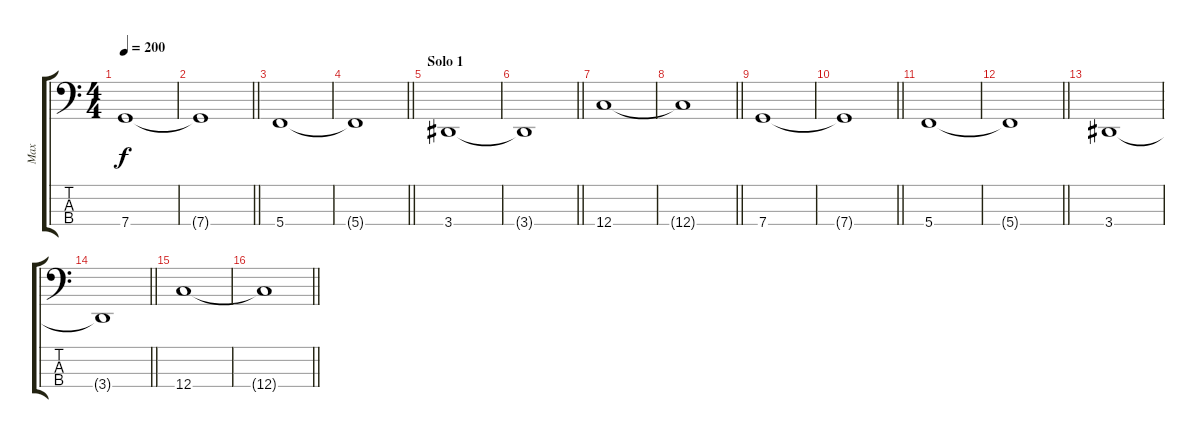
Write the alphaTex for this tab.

\track ("Max" "Max") {instrument distortionguitar}
\staff {score tabs}
\tuning (F2 C2 G1 C1) {hide}
\ts (4 4)
\tempo 200
\clef f4
\ks c
7.4.1{dy f} |
\barLineRight lightlight
7.4{t}.1 |
5.4.1 |
\barLineRight lightlight
5.4{t}.1 |
\section ("" "Solo 1")
3.4.1 |
\barLineRight lightlight
3.4{t}.1 |
12.4.1 |
\barLineRight lightlight
12.4{t}.1 |
7.4.1 |
\barLineRight lightlight
7.4{t}.1 |
5.4.1 |
\barLineRight lightlight
5.4{t}.1 |
3.4.1 |
\barLineRight lightlight
3.4{t}.1 |
12.4.1 |
\barLineRight lightlight
12.4{t}.1
